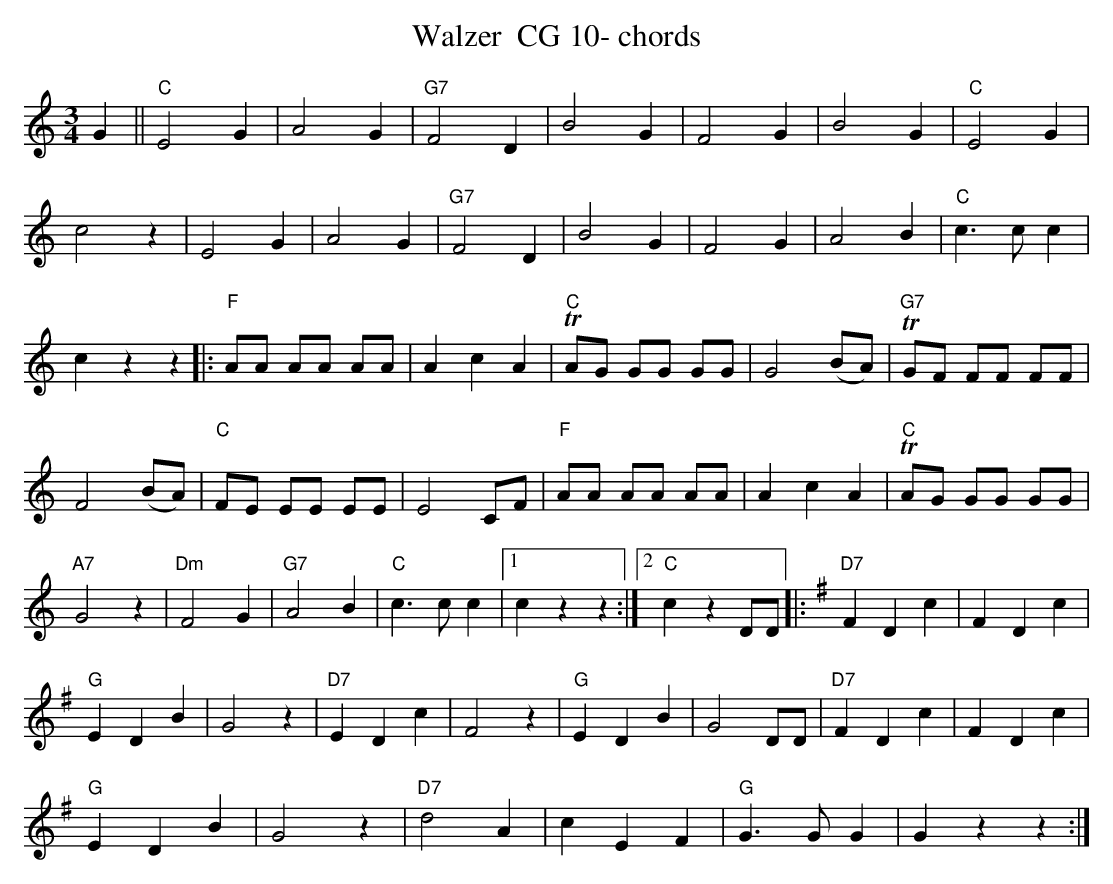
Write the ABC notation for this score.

X:1
T:Walzer  CG 10- chords
M:3/4
L:1/4
K:Cmaj%%MIDI gchordon
G || "C"E2G | A2G | "G7"F2D | B2G | F2G | B2G | "C"E2G |
c2z | E2G | A2G | "G7"F2D | B2G | F2G | A2B | "C"c>cc |
czz |: "F"A/2A/2 A/2A/2 A/2A/2 | AcA | "C"TA/2G/2 G/2G/2 G/2G/2 | G2 (B/2A/2) | "G7"TG/2F/2 F/2F/2 F/2F/2 |
F2 (B/2A/2) | "C"F/2E/2 E/2E/2 E/2E/2 | E2C/2F/2 | "F"A/2A/2 A/2A/2 A/2A/2 | AcA | "C"TA/2G/2 G/2G/2 G/2G/2 |
"A7"G2z | "Dm"F2G | "G7"A2B | "C"c>cc |1 czz :|2 "C"czD/2D/2 |: [K:Gmaj] "D7"FDc | FDc |
"G"EDB | G2z | "D7"EDc | F2z | "G"EDB | G2 D/2D/2 | "D7"FDc | FDc |
"G"EDB | G2z | "D7"d2A | cEF | "G"G>GG | Gzz :|
